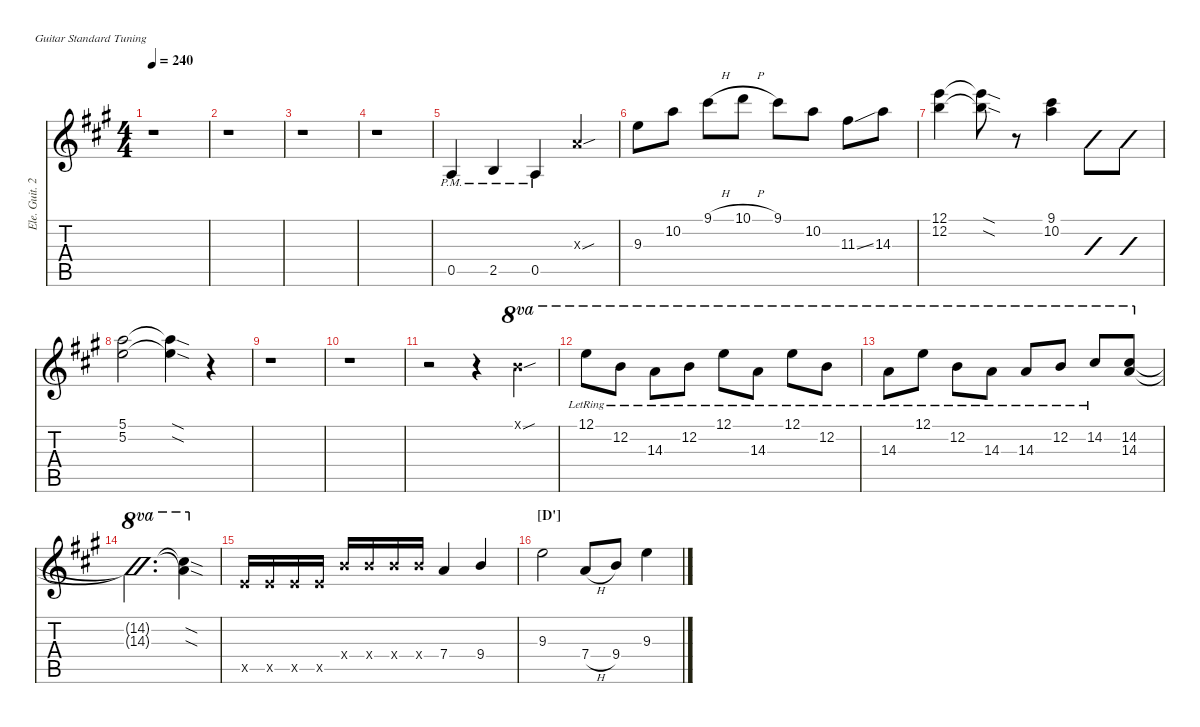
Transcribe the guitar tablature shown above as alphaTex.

\defaultSystemsLayout 4
\hideDynamics
\bracketExtendMode nobrackets
\otherSystemsTrackNameOrientation horizontal
\track ("Ele. Guit. 2" "Ele. Guit. 2") {defaultSystemsLayout 4 instrument distortionguitar}
\staff {score tabs}
\tuning (E4 B3 G3 D3 A2 E2)
\ts (4 4)
\tempo 240
\clef g2
\scale
0.938053
\ks a
r.1{dy f beam Down} |
\scale
0.938053 r.1{beam Down} |
\scale
0.938053 r.1{beam Down} |
\scale
1.18584 r.1{beam Down} |
\scale
0.938053 0.5{pm acc forcenatural}.4{beam Up} 2.5{pm acc forcenatural}.4{beam Up} 0.5{pm acc forcenatural}.4{beam Up} 2.3{sou x acc forcenatural}.4{beam Up} |
\scale
0.938053 9.3{acc forcenatural}.8{beam Down} 10.2{acc forcenatural}.8{beam Down} 9.1{h acc #}.8{beam Down} 10.1{h acc forcenatural}.8{beam Down} 9.1{acc #}.8{beam Down} 10.2{acc forcenatural}.8{beam Down} 11.3{ss acc #}.8{beam Down} 14.3{acc forcenatural}.8{beam Down} |
\scale
0.938053 (12.1{acc forcenatural} 12.2{acc forcenatural}).4{beam Down} (12.1{sod t acc forcenatural} 12.2{sod t acc forcenatural}).8{beam Down} r.8{beam Down} (10.2{acc forcenatural} 9.1{acc #}).4{beam Down} (9.1{x acc #} 10.2{x acc forcenatural}).8{slashed beam Down} (9.1{x acc #} 10.2{x acc forcenatural}).8{slashed beam Down} |
\scale
1.18979 (5.1{acc forcenatural} 5.2{acc forcenatural}).2{beam Down} (5.1{sod t acc forcenatural} 5.2{sod t acc forcenatural}).4{beam Down} r.4{beam Down} |
\scale
0.936737 r.1{beam Down} |
\scale
0.936737 r.1{beam Down} |
\scale
0.936737 r.2{beam Down} r.4{beam Down} 7.1{sou x acc forcenatural}.4{ot 8va beam Down} |
\scale
1.18537 12.1{lr acc forcenatural}.8{ot 8va beam Down} 12.2{lr acc forcenatural}.8{ot 8va beam Down} 14.3{lr acc forcenatural}.8{ot 8va beam Down} 12.2{lr acc forcenatural}.8{ot 8va beam Down} 12.1{lr acc forcenatural}.8{ot 8va beam Down} 14.3{lr acc forcenatural}.8{ot 8va beam Down} 12.1{lr acc forcenatural}.8{ot 8va beam Down} 12.2{lr acc forcenatural}.8{ot 8va beam Down} |
\scale
0.932316 14.3{lr acc forcenatural}.8{ot 8va beam Down} 12.1{lr acc forcenatural}.8{ot 8va beam Down} 12.2{lr acc forcenatural}.8{ot 8va beam Down} 14.3{lr acc forcenatural}.8{ot 8va beam Down} 14.3{lr acc forcenatural}.8{ot 8va beam Up} 12.2{lr acc forcenatural}.8{ot 8va beam Up} 14.2{lr acc #}.8{ot 8va beam Up} (14.2{acc #} 14.3{acc forcenatural}).8{ot 8va beam Up} |
\scale
0.932316 (14.2{t acc #} 14.3{t acc forcenatural}).2{d ot 8va slashed beam Down} (14.2{sod t acc #} 14.3{sod t acc forcenatural}).4{ot 8va beam Down} |
\scale
0.95 7.5{x acc forcenatural}.16{beam Up} 7.5{x acc forcenatural}.16{beam Up} 7.5{x acc forcenatural}.16{beam Up} 7.5{x acc forcenatural}.16{beam Up beam split} 9.4{x acc forcenatural}.16{beam Up} 9.4{x acc forcenatural}.16{beam Up} 9.4{x acc forcenatural}.16{beam Up} 9.4{x acc forcenatural}.16{beam Up} 7.4{acc forcenatural}.4{beam Up} 9.4{acc forcenatural}.4{beam Up} |
\section ("D'" "")
\scale
1.18979 9.3{acc forcenatural}.2{beam Down} 7.4{h acc forcenatural}.8{beam Up} 9.4{acc forcenatural}.8{beam Up} 9.3{acc forcenatural}.4{beam Down}
